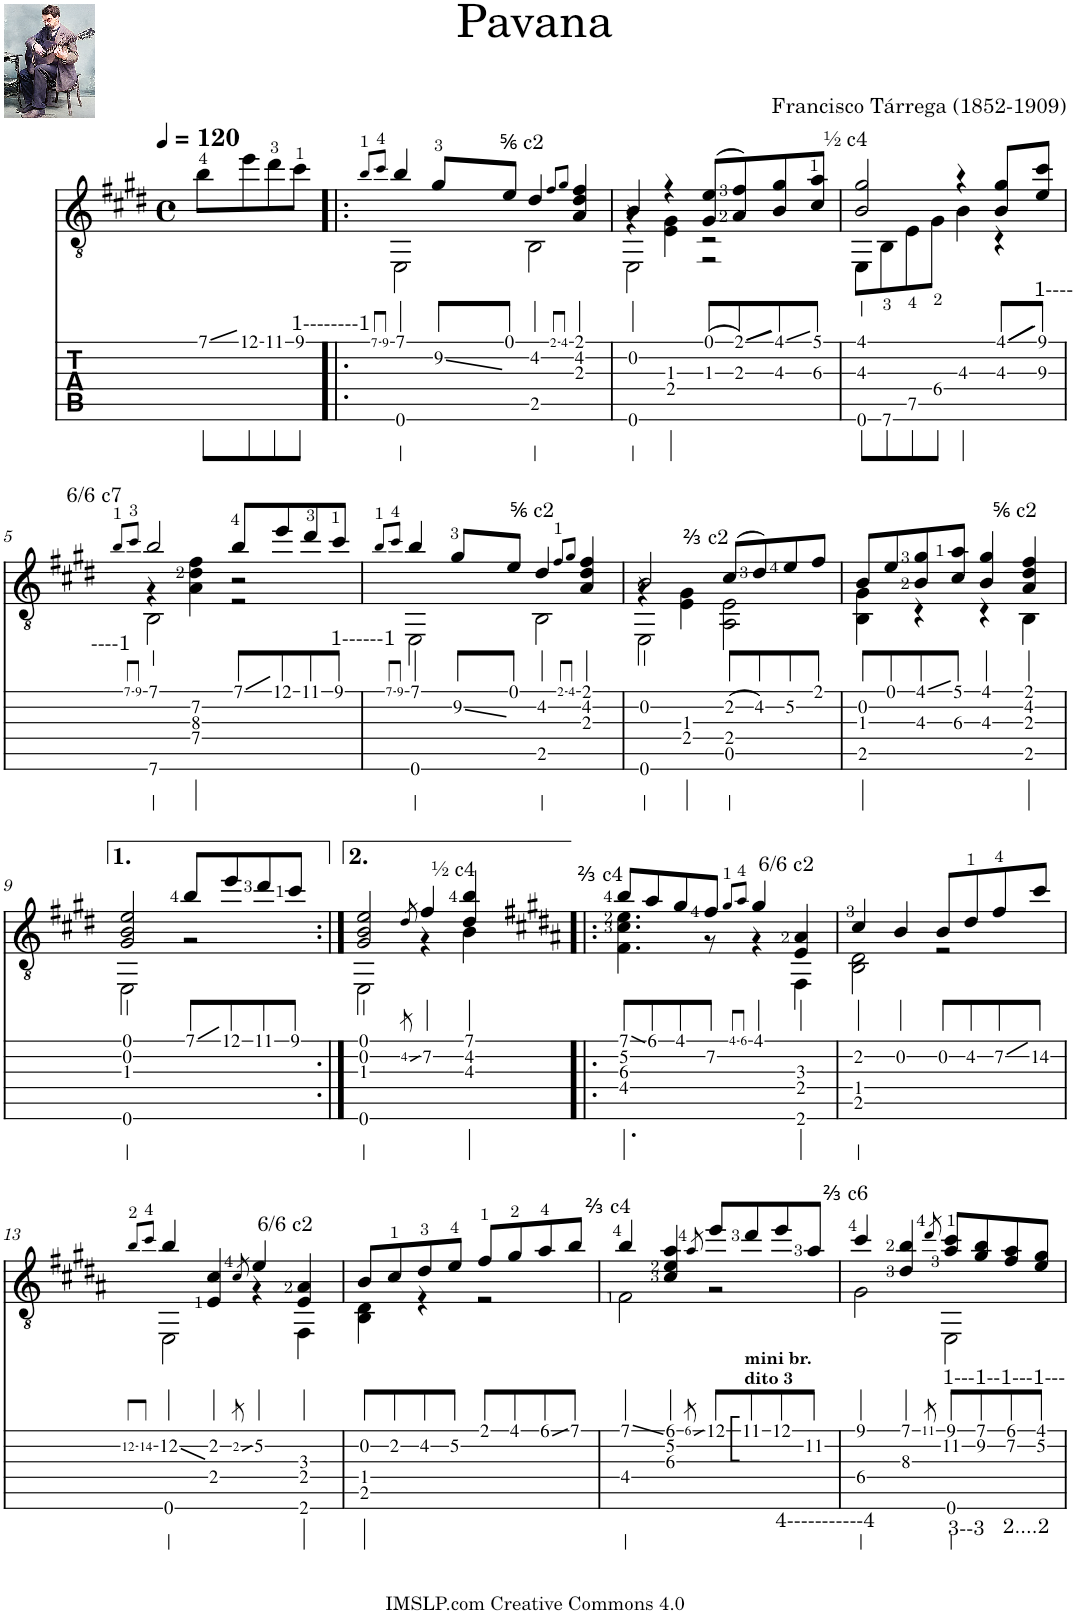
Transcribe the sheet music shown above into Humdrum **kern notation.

**kern	**kern
*part2	*part1
*staff2	*staff1
*I"Chitarra classica (Intavolatura)	*I"Chitarra classica
*stria6	*
*	*clefGv2
*k[f#c#g#d#]	*k[f#c#g#d#]
*M4/4	*M4/4
*met(c)	*met(c)
*MM120	*MM120
=1	=1
8b\L	8b\L
8ee\	8ee\
8dd#\	8dd#\
!LO:TX:a:t=1--------1	!
8cc#\J	8cc#\J
=2!|:	=2!|:
8qb/L	8qb/L
8qcc#/J	8qcc#/J
*^	*^
4b/	2EE\	4b/	2EE\
8g#/L	.	8g#/L	.
8e/J	.	8e/J	.
!	!	!LO:TX:a:t=⅚ c2	!
4d#/	2BB\	4d#/	2BB\
8qf#/L	.	8qf#/L	.
8qg#/J	.	8qg#/J	.
4A/ 4d#/ 4f#/	.	4A/ 4d#/ 4f#/	.
=3	=3	=3	=3
*	*^	*	*^
4B/	4r	2EE\	4B/	4r	2EE\
4r	4E\ 4G#\	.	4r	4E\ 4G#\	.
(8G#/ 8e/L	2r	2r	(8G#/ 8e/L	2r	2r
8A/ 8f#/)	.	.	8A/ 8f#/)	.	.
8B/ 8g#/	.	.	8B/ 8g#/	.	.
8c#/ 8a/J	.	.	8c#/ 8a/J	.	.
*	*v	*v	*	*	*
*	*	*	*v	*v
=4	=4	=4	=4
!	!	!LO:TX:a:t=½ c4	!
2B/ 2g#/	8EE\L	2B/ 2g#/	8EE\L
.	8BB\	.	8BB\
.	8E\	.	8E\
.	8G#\J	.	8G#\J
4r	4B\	4r	4B\
8B/ 8g#/L	4r	8B/ 8g#/L	4r
!LO:TX:a:t=1----	!	!	!
8e/ 8cc#/J	.	8e/ 8cc#/J	.
*v	*v	*	*
*	*v	*v
!!LO:LB:g=z
=5	=5
8qb/L	8qb/L
8qcc#/J	8qcc#/J
*^	*^
*	*^	*	*^
!	!	!	!LO:TX:a:t=6/6 c7	!	!
!LO:TX:a:t=----1	!	!	!	!	!
2b/	4r	2BB\	2b/	4r	2BB\
.	4A\ 4d#\ 4f#\	.	.	4A\ 4d#\ 4f#\	.
8b/L	2r	2r	8b/L	2r	2r
8ee/	.	.	8ee/	.	.
8dd#/	.	.	8dd#/	.	.
!LO:TX:a:t=1------1	!	!	!	!	!
8cc#/J	.	.	8cc#/J	.	.
*v	*v	*v	*	*	*
*	*v	*v	*v
=6	=6
8qb/L	8qb/L
8qcc#/J	8qcc#/J
*^	*^
4b/	2EE\	4b/	2EE\
8g#/L	.	8g#/L	.
8e/J	.	8e/J	.
!	!	!LO:TX:a:t=⅚ c2	!
4d#/	2BB\	4d#/	2BB\
8qf#/L	.	8qf#/L	.
8qg#/J	.	8qg#/J	.
4A/ 4d#/ 4f#/	.	4A/ 4d#/ 4f#/	.
=7	=7	=7	=7
*	*^	*	*^
2B/	4r	2EE\	2B/	4r	2EE\
.	4E\ 4G#\	.	.	4E\ 4G#\	.
!	!	!	!LO:TX:a:t=⅔ c2	!	!
(8c#/L	2AA\ 2E\	2ryy	(8c#/L	2AA\ 2E\	2ryy
8d#/)	.	.	8d#/)	.	.
8e/	.	.	8e/	.	.
8f#/J	.	.	8f#/J	.	.
*	*v	*v	*	*	*
*	*	*	*v	*v
=8	=8	=8	=8
8B/L	4BB\ 4G#\	8B/L	4BB\ 4G#\
8e/	.	8e/	.
8B/ 8g#/	4r	8B/ 8g#/	4r
8c#/ 8a/J	.	8c#/ 8a/J	.
4B/ 4g#/	4r	4B/ 4g#/	4r
!	!	!LO:TX:a:t=⅚ c2	!
4A/ 4d#/ 4f#/	4BB\	4A/ 4d#/ 4f#/	4BB\
!!LO:LB:g=z	!!
=9	=9	=9	=9
2G#/ 2B/ 2e/	2EE\	2G#/ 2B/ 2e/	2EE\
8b/L	2r	8b/L	2r
8ee/	.	8ee/	.
8dd#/	.	8dd#/	.
8cc#/J	.	8cc#/J	.
=10:|!	=10:|!	=10:|!	=10:|!
2G#/ 2B/ 2e/	2EE\	2G#/ 2B/ 2e/	2EE\
8qd#/	.	8qd#/	.
4f#/	4r	4f#/	4r
!	!	!LO:TX:a:t=½ c4	!
4d#/ 4b/	4B\	4d#/ 4b/	4B\
=11!|:	=11!|:	=11!|:	=11!|:
*k[f#c#g#d#a#]	*	*k[f#c#g#d#a#]	*
!	!	!LO:TX:a:t=⅔ c4	!
8b/L	4.F#\ 4.c#\ 4.e\	8b/L	4.F#\ 4.c#\ 4.e\
8a#/	.	8a#/	.
8g#/	.	8g#/	.
8f#/J	8r	8f#/J	8r
8qg#/L	.	8qg#/L	.
8qa#/J	.	8qa#/J	.
4g#/	4r	4g#/	4r
!	!	!LO:TX:a:t=6/6 c2	!
4E/ 4A#/	4FF#\	4E/ 4A#/	4FF#\
=12	=12	=12	=12
4c#/	2BB\ 2D#\	4c#/	2BB\ 2D#\
4B/	.	4B/	.
8B/L	2r	8B/L	2r
8d#/	.	8d#/	.
8f#/	.	8f#/	.
8cc#/J	.	8cc#/J	.
!!LO:LB:g=z	!!
=13	=13	=13	=13
8qb/L	.	8qb/L	.
8qcc#/J	.	8qcc#/J	.
4b/	2EE\	4b/	2EE\
4E/ 4c#/	.	4E/ 4c#/	.
8qc#/	.	8qc#/	.
4e/	4r	4e/	4r
!	!	!LO:TX:a:t=6/6 c2	!
4E/ 4A#/	4FF#\	4E/ 4A#/	4FF#\
=14	=14	=14	=14
8B/L	4BB\ 4D#\	8B/L	4BB\ 4D#\
8c#/	.	8c#/	.
8d#/	4r	8d#/	4r
8e/J	.	8e/J	.
8f#/L	2r	8f#/L	2r
8g#/	.	8g#/	.
8a#/	.	8a#/	.
8b/J	.	8b/J	.
=15	=15	=15	=15
!	!	!LO:TX:a:t=⅔ c4	!
4b/	2F#\	4b/	2F#\
4c#/ 4e/ 4a#/	.	4c#/ 4e/ 4a#/	.
8qa#/	.	8qa#/	.
8ee/L	2r	8ee/L	2r
!LO:TX:a:B:t=mini br.	!	!	!
!LO:TX:a:t=dito 3	!	!	!
8dd#/	.	8dd#/	.
!LO:TX:b:t=4-----------4	!	!	!
8ee/	.	8ee/	.
8a#/J	.	8a#/J	.
=16	=16	=16	=16
!	!	!LO:TX:a:t=⅔ c6	!
4cc#/	2G#\	4cc#/	2G#\
4d#/ 4b/	.	4d#/ 4b/	.
8qdd#/	.	8qdd#/	.
!LO:TX:a:t=1---1--1---1---	!	!	!
!LO:TX:b:t=3--3	!	!	!
8a#/ 8cc#/L	2EE\	8a#/ 8cc#/L	2EE\
8g#/ 8b/	.	8g#/ 8b/	.
!LO:TX:b:t=2....2	!	!	!
8f#/ 8a#/	.	8f#/ 8a#/	.
8e/ 8g#/J	.	8e/ 8g#/J	.
*v	*v	*	*
*	*v	*v
=	=
*-	*-
